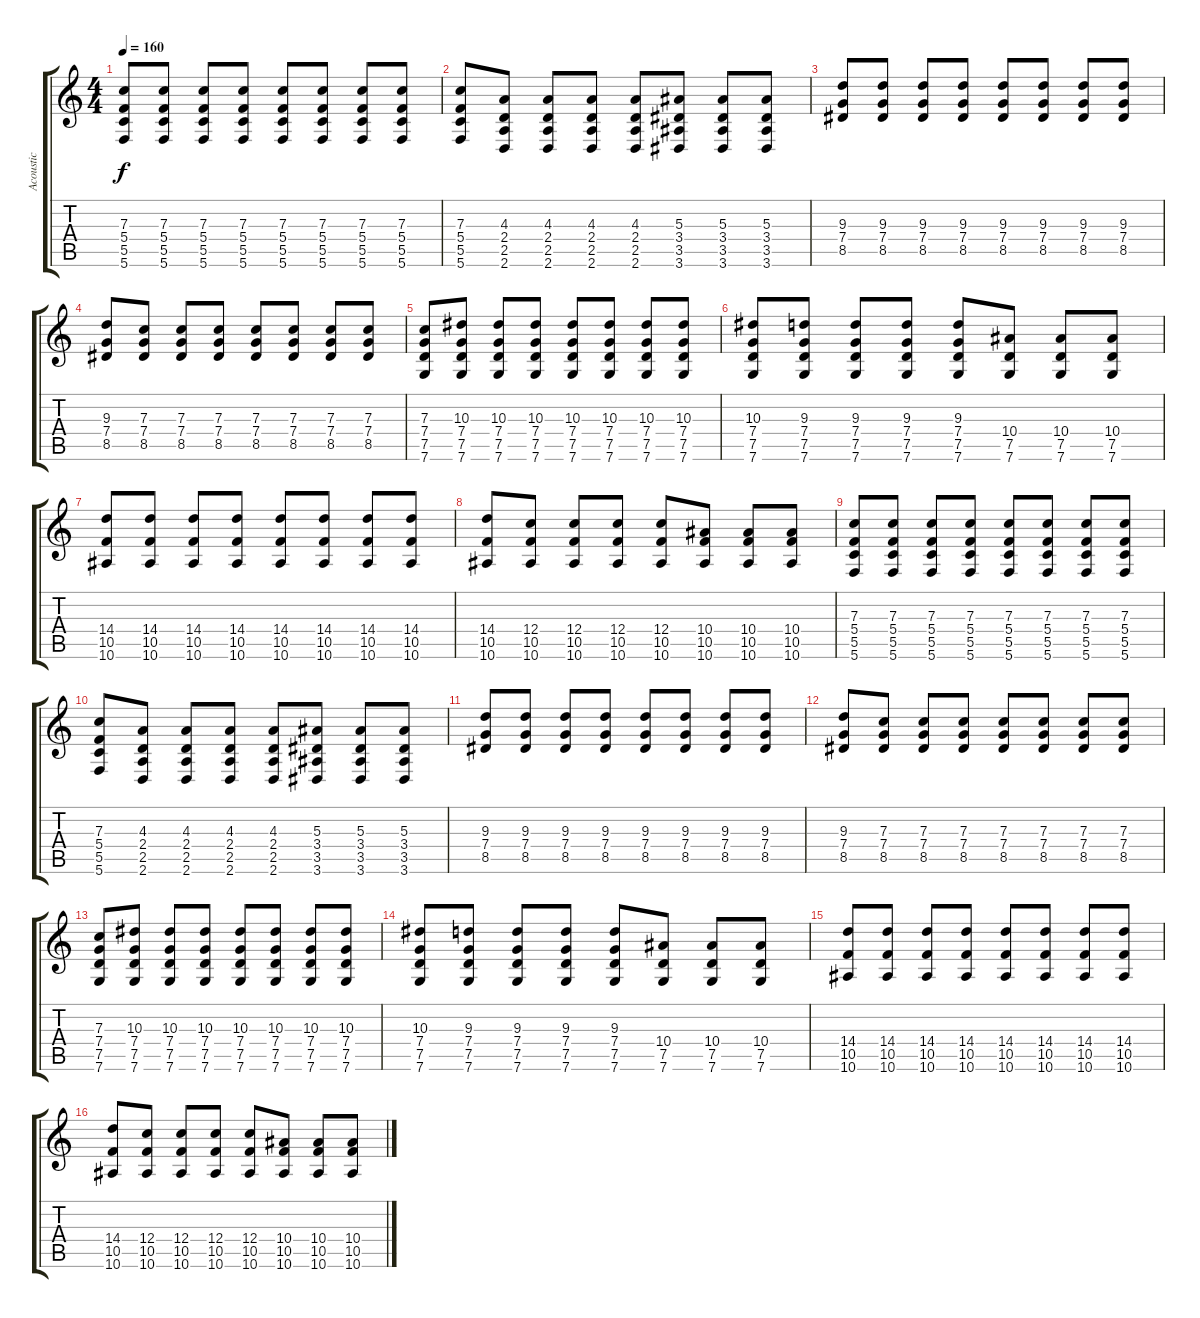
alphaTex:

\track ("Acoustic" "Acoustic") {instrument acousticguitarsteel}
\staff {score tabs}
\tuning (D4 A3 F3 C3 G2 C2) {hide}
\ts (4 4)
\tempo 160
\clef g2
\ks c
(7.3 5.4 5.5 5.6).8{dy f} (7.3 5.4 5.5 5.6).8 (7.3 5.4 5.5 5.6).8 (7.3 5.4 5.5 5.6).8 (7.3 5.4 5.5 5.6).8 (7.3 5.4 5.5 5.6).8 (7.3 5.4 5.5 5.6).8 (7.3 5.4 5.5 5.6).8 |
(7.3 5.4 5.5 5.6).8 (4.3 2.4 2.5 2.6).8 (4.3 2.4 2.5 2.6).8 (4.3 2.4 2.5 2.6).8 (4.3 2.4 2.5 2.6).8 (5.3 3.4 3.5 3.6).8 (5.3 3.4 3.5 3.6).8 (5.3 3.4 3.5 3.6).8 |
(9.3 7.4 8.5).8 (9.3 7.4 8.5).8 (9.3 7.4 8.5).8 (9.3 7.4 8.5).8 (9.3 7.4 8.5).8 (9.3 7.4 8.5).8 (9.3 7.4 8.5).8 (9.3 7.4 8.5).8 |
(9.3 7.4 8.5).8 (7.3 7.4 8.5).8 (7.3 7.4 8.5).8 (7.3 7.4 8.5).8 (7.3 7.4 8.5).8 (7.3 7.4 8.5).8 (7.3 7.4 8.5).8 (7.3 7.4 8.5).8 |
(7.3 7.4 7.5 7.6).8 (10.3 7.4 7.5 7.6).8 (10.3 7.4 7.5 7.6).8 (10.3 7.4 7.5 7.6).8 (10.3 7.4 7.5 7.6).8 (10.3 7.4 7.5 7.6).8 (10.3 7.4 7.5 7.6).8 (10.3 7.4 7.5 7.6).8 |
(10.3 7.4 7.5 7.6).8 (9.3 7.4 7.5 7.6).8 (9.3 7.4 7.5 7.6).8 (9.3 7.4 7.5 7.6).8 (9.3 7.4 7.5 7.6).8 (10.4 7.5 7.6).8 (10.4 7.5 7.6).8 (10.4 7.5 7.6).8 |
(14.4 10.5 10.6).8{volume 13} (14.4 10.5 10.6).8 (14.4 10.5 10.6).8 (14.4 10.5 10.6).8 (14.4 10.5 10.6).8 (14.4 10.5 10.6).8 (14.4 10.5 10.6).8 (14.4 10.5 10.6).8 |
(14.4 10.5 10.6).8 (12.4 10.5 10.6).8 (12.4 10.5 10.6).8 (12.4 10.5 10.6).8 (12.4 10.5 10.6).8 (10.4 10.5 10.6).8 (10.4 10.5 10.6).8 (10.4 10.5 10.6).8 |
(7.3 5.4 5.5 5.6).8 (7.3 5.4 5.5 5.6).8 (7.3 5.4 5.5 5.6).8 (7.3 5.4 5.5 5.6).8 (7.3 5.4 5.5 5.6).8 (7.3 5.4 5.5 5.6).8 (7.3 5.4 5.5 5.6).8 (7.3 5.4 5.5 5.6).8 |
(7.3 5.4 5.5 5.6).8 (4.3 2.4 2.5 2.6).8 (4.3 2.4 2.5 2.6).8 (4.3 2.4 2.5 2.6).8 (4.3 2.4 2.5 2.6).8 (5.3 3.4 3.5 3.6).8 (5.3 3.4 3.5 3.6).8 (5.3 3.4 3.5 3.6).8 |
(9.3 7.4 8.5).8 (9.3 7.4 8.5).8 (9.3 7.4 8.5).8 (9.3 7.4 8.5).8 (9.3 7.4 8.5).8 (9.3 7.4 8.5).8 (9.3 7.4 8.5).8 (9.3 7.4 8.5).8 |
(9.3 7.4 8.5).8 (7.3 7.4 8.5).8 (7.3 7.4 8.5).8 (7.3 7.4 8.5).8 (7.3 7.4 8.5).8 (7.3 7.4 8.5).8 (7.3 7.4 8.5).8 (7.3 7.4 8.5).8 |
(7.3 7.4 7.5 7.6).8 (10.3 7.4 7.5 7.6).8 (10.3 7.4 7.5 7.6).8 (10.3 7.4 7.5 7.6).8 (10.3 7.4 7.5 7.6).8 (10.3 7.4 7.5 7.6).8 (10.3 7.4 7.5 7.6).8 (10.3 7.4 7.5 7.6).8 |
(10.3 7.4 7.5 7.6).8 (9.3 7.4 7.5 7.6).8 (9.3 7.4 7.5 7.6).8 (9.3 7.4 7.5 7.6).8 (9.3 7.4 7.5 7.6).8 (10.4 7.5 7.6).8 (10.4 7.5 7.6).8 (10.4 7.5 7.6).8 |
(14.4 10.5 10.6).8 (14.4 10.5 10.6).8 (14.4 10.5 10.6).8 (14.4 10.5 10.6).8 (14.4 10.5 10.6).8 (14.4 10.5 10.6).8 (14.4 10.5 10.6).8 (14.4 10.5 10.6).8 |
(14.4 10.5 10.6).8 (12.4 10.5 10.6).8 (12.4 10.5 10.6).8 (12.4 10.5 10.6).8 (12.4 10.5 10.6).8 (10.4 10.5 10.6).8 (10.4 10.5 10.6).8 (10.4 10.5 10.6).8
